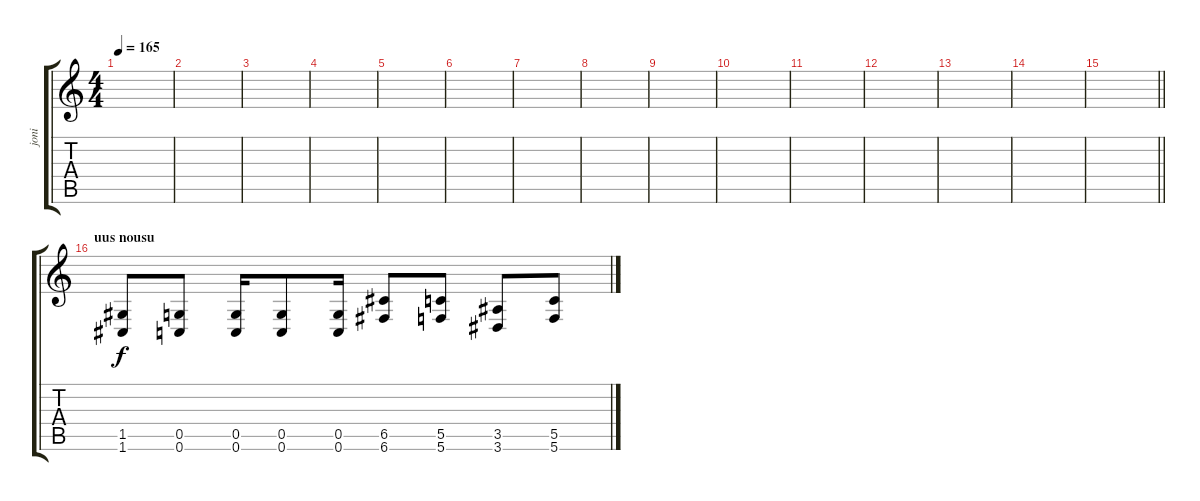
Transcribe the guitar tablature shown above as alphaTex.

\track ("joni" "joni") {instrument distortionguitar}
\staff {score tabs}
\tuning (D4 A3 F3 C3 G2 C2) {hide}
\ts (4 4)
\tempo 165
\clef g2
\ks c
|
|
|
|
|
|
|
|
|
|
|
|
|
|
\barLineRight lightlight
|
\section ("" "uus nousu")
(1.5 1.6).8 (0.5 0.6).8 (0.5 0.6).16 (0.5 0.6).8 (0.5 0.6).16 (6.5 6.6).8 (5.5 5.6).8 (3.5 3.6).8 (5.5 5.6).8
